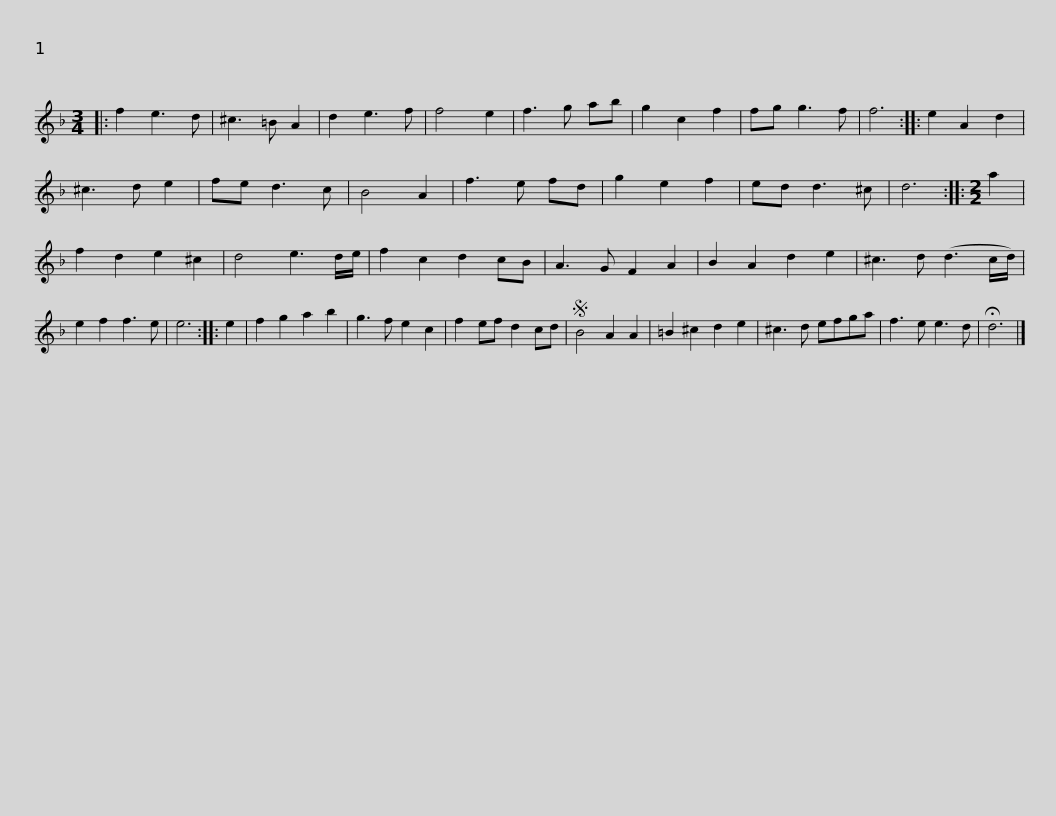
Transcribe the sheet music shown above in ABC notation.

X:1
L:1/8
M:3/4
I:linebreak $
K:Dmin
V:1 treble
V:1
|: f2 e3 d | ^c3 =B A2 | d2 e3 f | f4 e2 | f3 g ab | %5
 g2 c2 f2 | fg g3 f | f6 :: e2 A2 d2 | ^c3 d e2 |$ %10
 fe d3 c | B4 A2 | f3 e fd | g2 e2 f2 | ed d3 ^c | %15
 d6 ::[M:2/2] a2 | f2 d2 e2 ^c2 | d4 e3 d/e/ | f2 c2 d2 cB |$ %20
 A3 G F2 A2 | B2 A2 d2 e2 | ^c3 d (d3 c/d/) | e2 f2 f3 e | e6 :: %25
 e2 | f2 g2 a2 b2 | g3 f e2 c2 | f2 ef d2 cd |S B4 A2 A2 |$ %30
 =B2 ^c2 d2 e2 | ^c3 d efga | f3 e e3 d | !fermata!d6 |] %34
